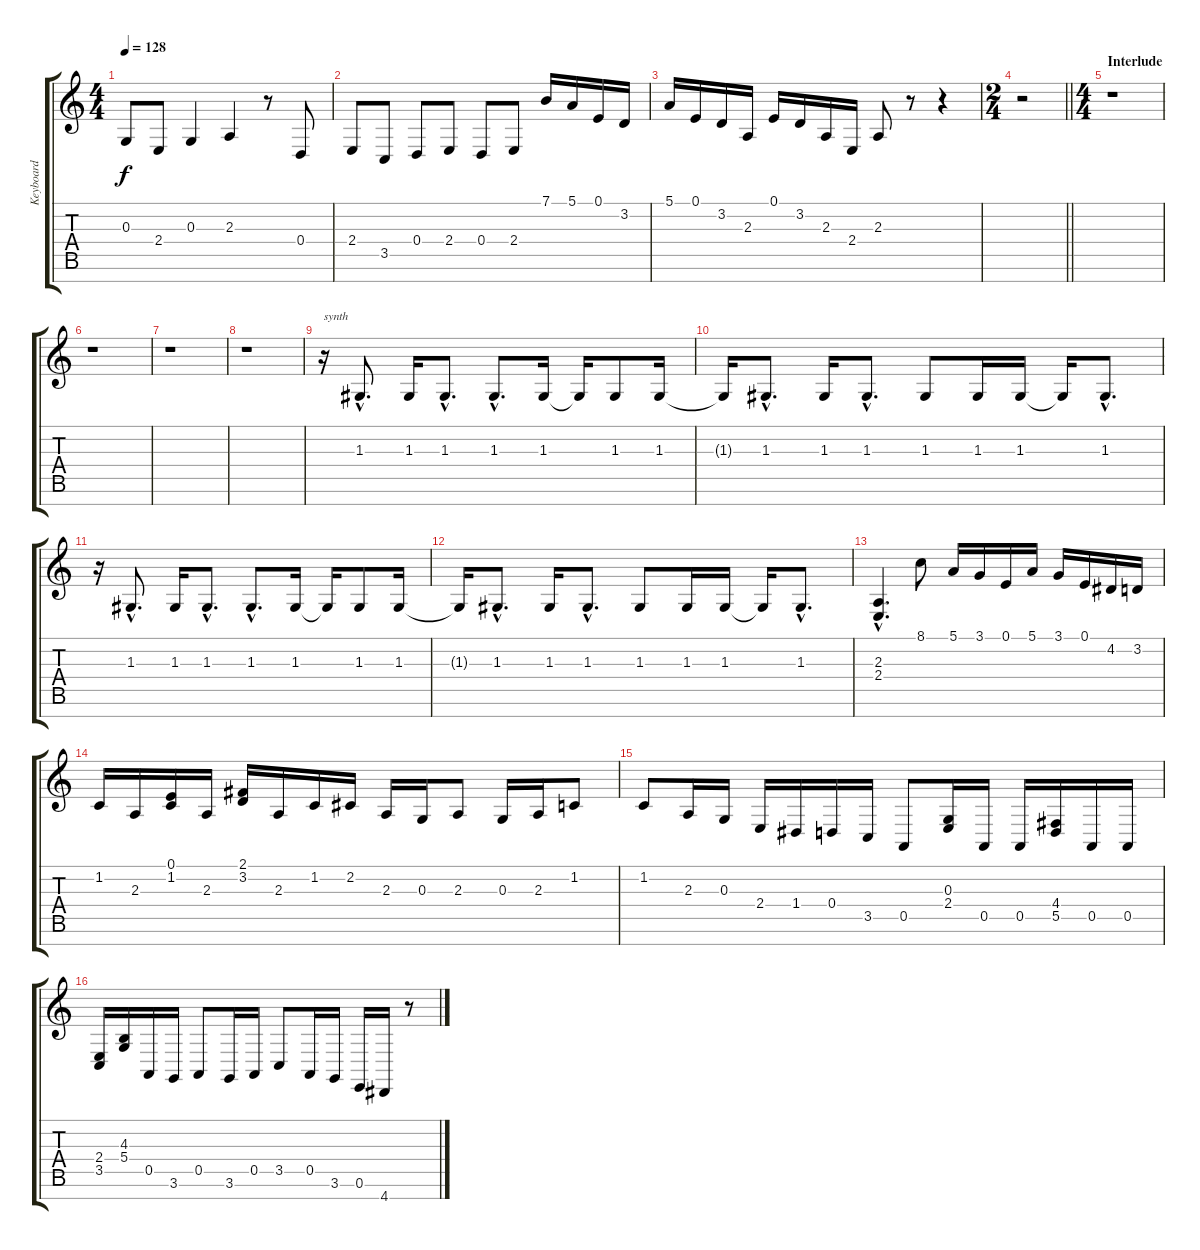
\track ("Keyboard" "Keyboard") {instrument pad1newage}
\staff {score tabs}
\tuning (E4 B3 G3 D3 A2 E2 B1) {hide}
\ts (4 4)
\tempo 128
\clef g2
\ks aminor
0.3{t}.8{dy f} 2.4.8 0.3.4 2.3.4 r.8 0.4.8 |
2.4.8 3.5.8 0.4.8 2.4.8 0.4.8 2.4.8 7.1.16 5.1.16 0.1.16 3.2.16 |
5.1.16 0.1.16 3.2.16 2.3.16 0.1.16 3.2.16 2.3.16 2.4.16 2.3.8 r.8 r.4 |
\ts (2 4)
\barLineRight lightlight
r.2 |
\ts (4 4)
\section ("" "Interlude")
r.1 |
r.1 |
r.1 |
r.1 |
r.16{txt "synth" instrument pad1newage} 1.3{hac}.8{d} 1.3.16 1.3{hac}.8{d} 1.3{hac}.8{d} 1.3.16 1.3{t}.16 1.3.8 1.3.16 |
1.3{t}.16 1.3{hac}.8{d} 1.3.16 1.3{hac}.8{d} 1.3.8 1.3.16 1.3.16 1.3{t}.16 1.3{hac}.8{d} |
r.16 1.3{hac}.8{d} 1.3.16 1.3{hac}.8{d} 1.3{hac}.8{d} 1.3.16 1.3{t}.16 1.3.8 1.3.16 |
1.3{t}.16 1.3{hac}.8{d} 1.3.16 1.3{hac}.8{d} 1.3.8 1.3.16 1.3.16 1.3{t}.16 1.3{hac}.8{d} |
(2.3{hac} 2.4{hac}).4{d instrument drawbarorgan} 8.1.8 5.1.16 3.1.16 0.1.16 5.1.16 3.1.16 0.1.16 4.2.16 3.2.16 |
1.2.16 2.3.16 (0.1 1.2).16 2.3.16 (2.1 3.2).16 2.3.16 1.2.16 2.2.16 2.3.16 0.3.16 2.3.8 0.3.16 2.3.16 1.2.8 |
1.2.8 2.3.16 0.3.16 2.4.16 1.4.16 0.4.16 3.5.16 0.5.8 (0.3 2.4).16 0.5.16 0.5.16 (4.4 5.5).16 0.5.16 0.5.16 |
(2.4 3.5).16 (4.3 5.4).16 0.5.16 3.6.16 0.5.8 3.6.16 0.5.16 3.5.8 0.5.16 3.6.16 0.6.16 4.7.16 r.8
